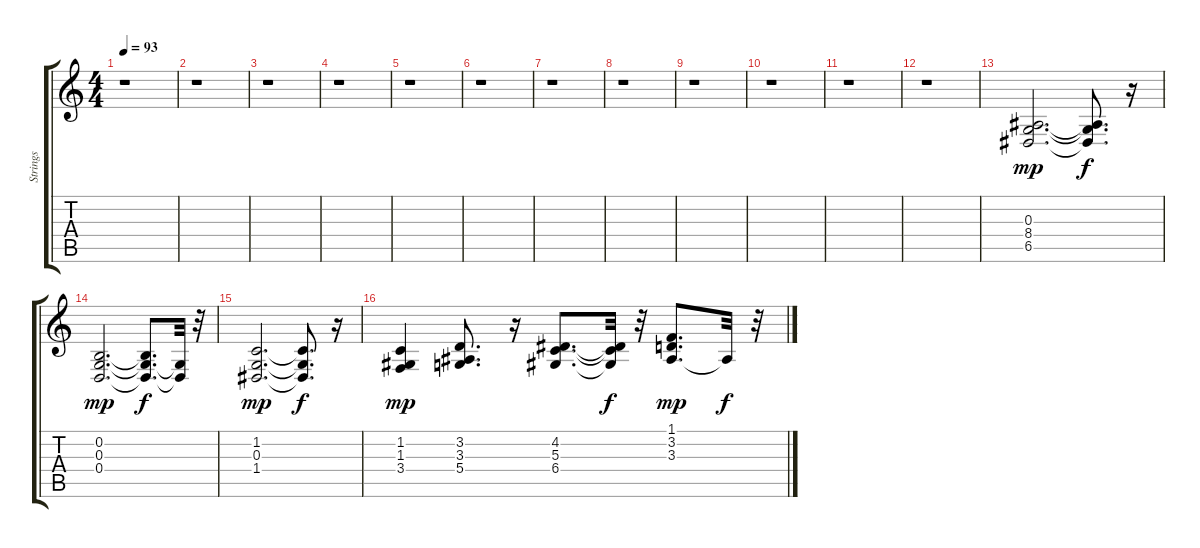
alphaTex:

\track ("Strings" "Strings") {instrument stringensemble2}
\staff {score tabs}
\tuning (E4 B3 G3 D3 A2 E2) {hide}
\ts (4 4)
\tempo 93
\clef g2
\ks c
r.1{dy mp} |
r.1 |
r.1 |
r.1 |
r.1 |
r.1 |
r.1 |
r.1 |
r.1 |
r.1 |
r.1 |
r.1 |
(0.3 8.4 6.5).2{d balance 8} (0.3{t} 8.4{t} 6.5{t}).8{d dy f} r.16 |
(0.2 0.3 0.4).2{d dy mp} (0.2{t} 0.3{t} 0.4{t}).8{d dy f} (0.3{t} 0.4{t}).32 r.32 |
(1.2 0.3 1.4).2{d dy mp} (1.2{t} 0.3{t} 1.4{t}).8{d dy f} r.16 |
(1.2 1.3 3.4).4{dy mp} (3.2 3.3 5.4).8{d} r.16 (4.2 5.3 6.4).8{d} (4.2{t} 5.3{t} 6.4{t}).32{dy f} r.32 (1.1 3.2 3.3).8{d dy mp} 3.3{t}.32{dy f} r.32
